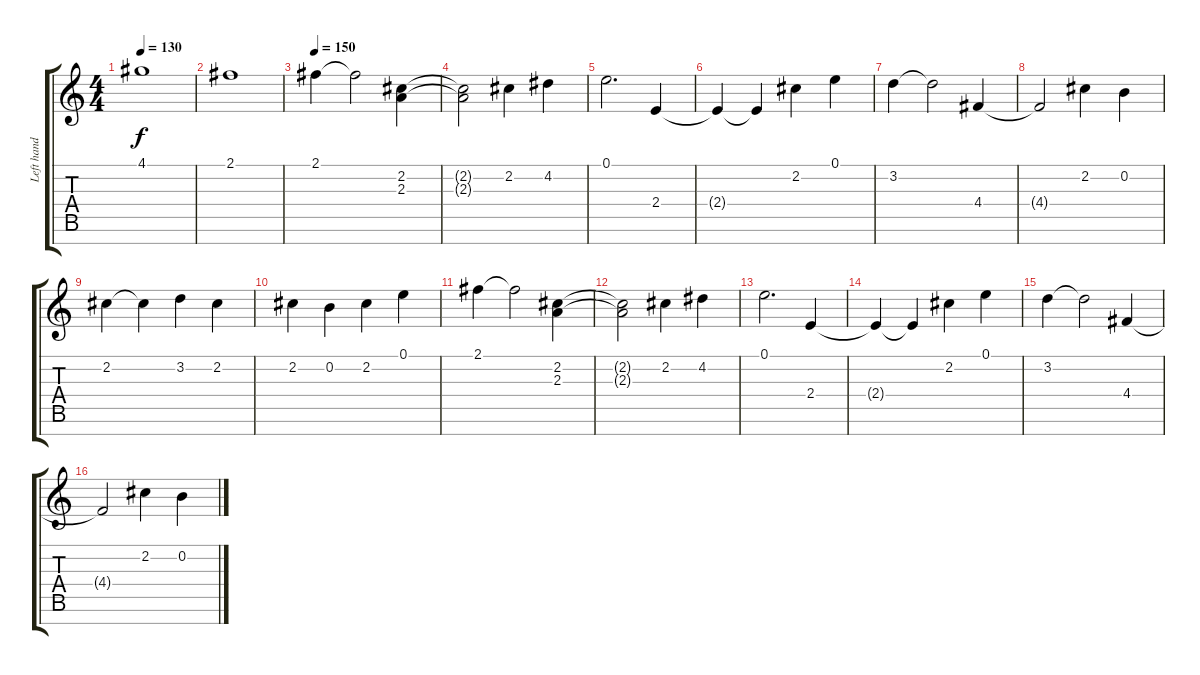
\track ("Left hand" "Left hand") {instrument acousticgrandpiano}
\staff {score tabs}
\tuning (E5 B4 G4 D4 A3 E3 B2) {hide}
\ts (4 4)
\tempo 130
\clef g2
\ks c
4.1.1{dy f} |
2.1.1 |
\tempo 150
2.1.4 2.1{t}.2 (2.2 2.3).4 |
(2.2{t} 2.3{t}).2 2.2.4 4.2.4 |
0.1.2{d} 2.4.4 |
2.4{t}.4 2.4{t}.4 2.2.4 0.1.4 |
3.2.4 3.2{t}.2 4.4.4 |
4.4{t}.2 2.2.4 0.2.4 |
2.2.4 2.2{t}.4 3.2.4 2.2.4 |
2.2.4 0.2.4 2.2.4 0.1.4 |
2.1.4 2.1{t}.2 (2.2 2.3).4 |
(2.2{t} 2.3{t}).2 2.2.4 4.2.4 |
0.1.2{d} 2.4.4 |
2.4{t}.4 2.4{t}.4 2.2.4 0.1.4 |
3.2.4 3.2{t}.2 4.4.4 |
4.4{t}.2 2.2.4 0.2.4
